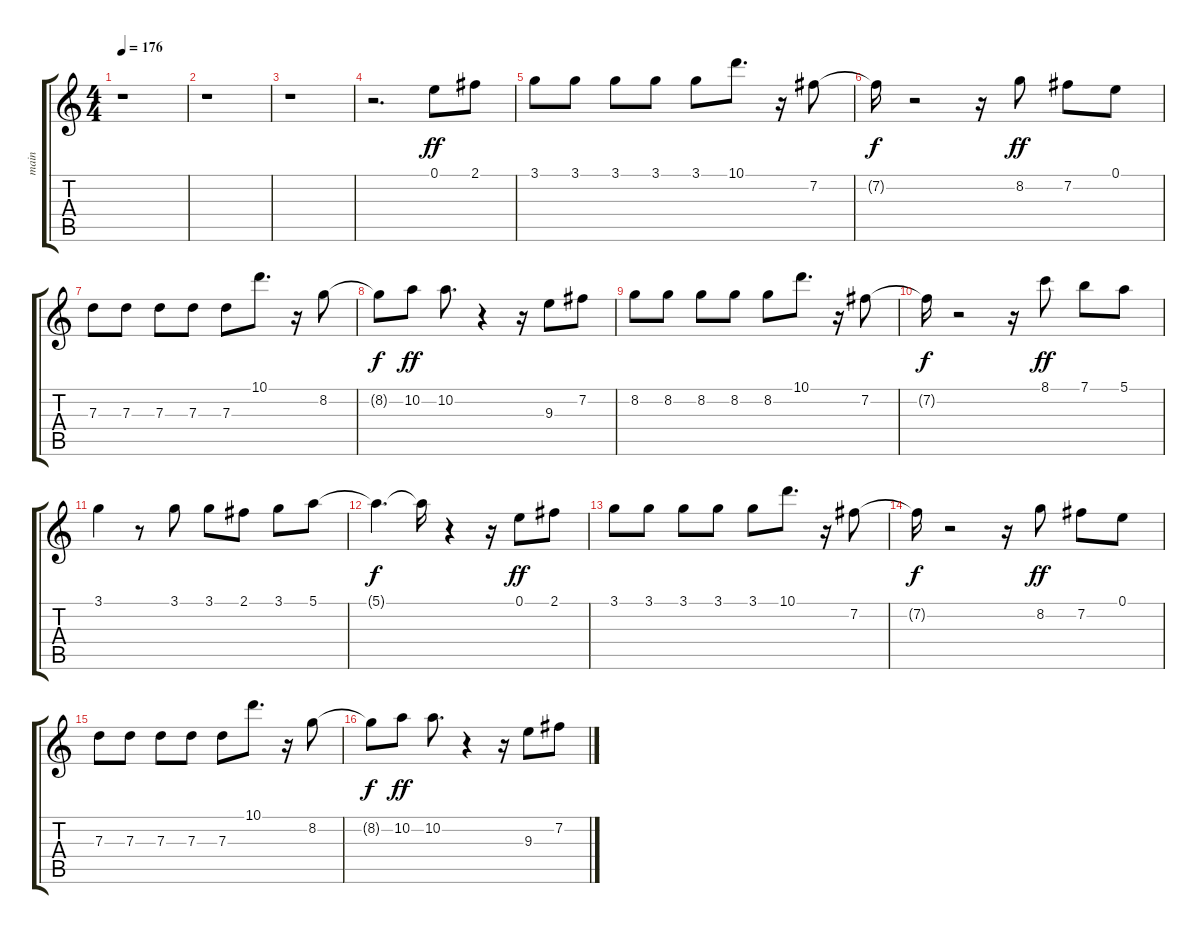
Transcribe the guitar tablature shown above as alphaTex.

\track ("main" "main") {instrument overdrivenguitar}
\staff {score tabs}
\tuning (E4 B3 G3 D3 A2 E2) {hide}
\ts (4 4)
\tempo 176
\clef g2
\ks c
r.1{dy f} |
r.1 |
r.1 |
r.2{d} 0.1.8{dy ff} 2.1.8 |
3.1.8 3.1.8 3.1.8 3.1.8 3.1.8 10.1.8{d} r.16 7.2.8 |
7.2{t}.16{dy f} r.2 r.16 8.2.8{dy ff} 7.2.8 0.1.8 |
7.3.8 7.3.8 7.3.8 7.3.8 7.3.8 10.1.8{d} r.16 8.2.8 |
8.2{t}.8{dy f} 10.2.8{dy ff} 10.2.8{d} r.4 r.16 9.3.8 7.2.8 |
8.2.8 8.2.8 8.2.8 8.2.8 8.2.8 10.1.8{d} r.16 7.2.8 |
7.2{t}.16{dy f} r.2 r.16 8.1.8{dy ff} 7.1.8 5.1.8 |
3.1.4 r.8 3.1.8 3.1.8 2.1.8 3.1.8 5.1.8 |
5.1{t}.4{d dy f} 5.1{t}.16 r.4 r.16 0.1.8{dy ff} 2.1.8 |
3.1.8 3.1.8 3.1.8 3.1.8 3.1.8 10.1.8{d} r.16 7.2.8 |
7.2{t}.16{dy f} r.2 r.16 8.2.8{dy ff} 7.2.8 0.1.8 |
7.3.8 7.3.8 7.3.8 7.3.8 7.3.8 10.1.8{d} r.16 8.2.8 |
8.2{t}.8{dy f} 10.2.8{dy ff} 10.2.8{d} r.4 r.16 9.3.8 7.2.8
